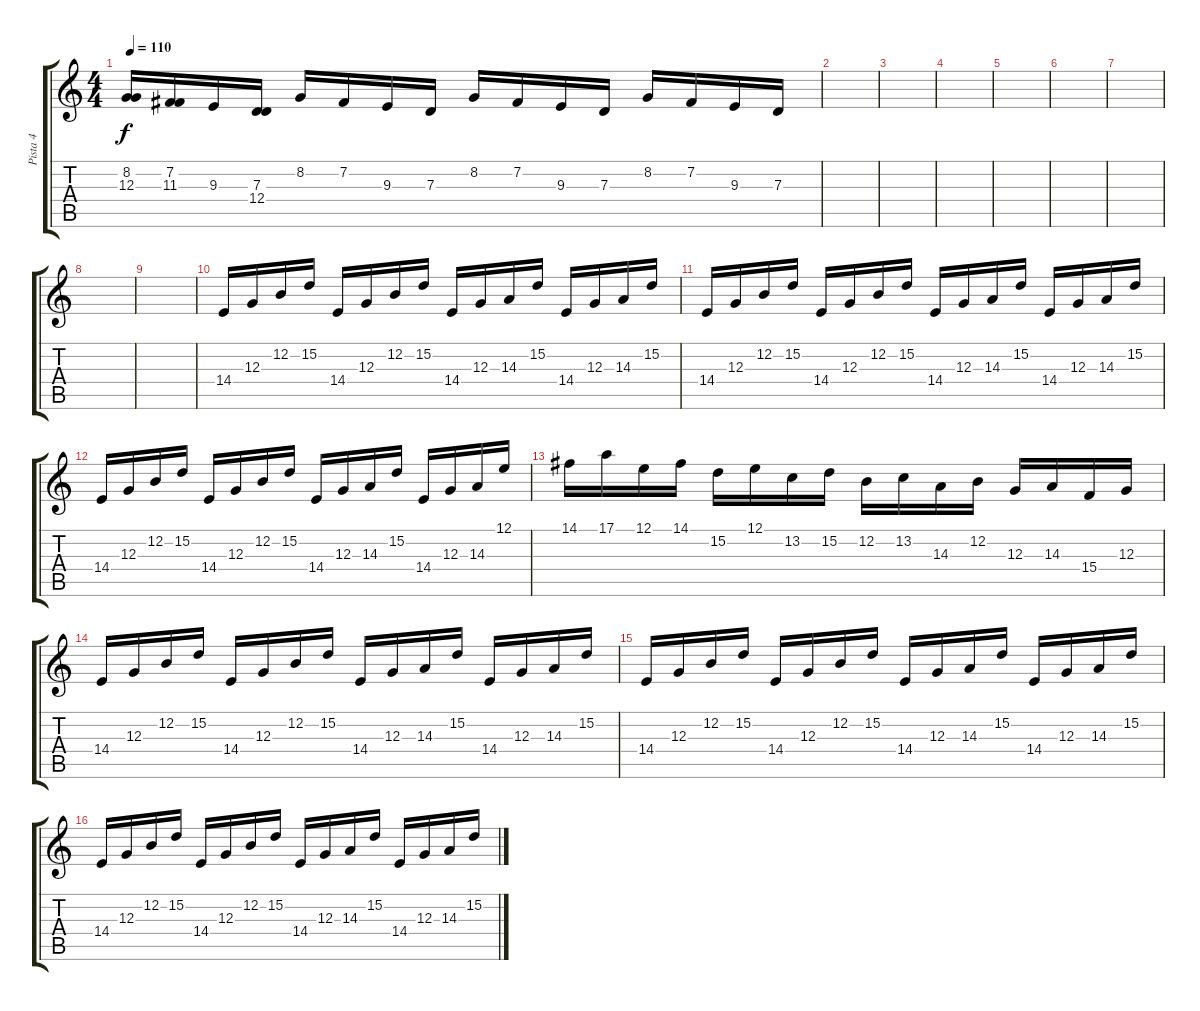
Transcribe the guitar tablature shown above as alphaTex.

\track ("Pista 4" "Pista 4") {instrument accordion}
\staff {score tabs}
\tuning (E4 B3 G3 D3 A2 E2) {hide}
\ts (4 4)
\tempo 110
\clef g2
\ks c
(8.2 12.3).16{dy f} (7.2 11.3).16 9.3.16 (7.3 12.4).16 8.2.16 7.2.16 9.3.16 7.3.16 8.2.16 7.2.16 9.3.16 7.3.16 8.2.16 7.2.16 9.3.16 7.3.16 |
|
|
|
|
|
|
|
|
14.4.16 12.3.16 12.2.16 15.2.16 14.4.16 12.3.16 12.2.16 15.2.16 14.4.16 12.3.16 14.3.16 15.2.16 14.4.16 12.3.16 14.3.16 15.2.16 |
14.4.16 12.3.16 12.2.16 15.2.16 14.4.16 12.3.16 12.2.16 15.2.16 14.4.16 12.3.16 14.3.16 15.2.16 14.4.16 12.3.16 14.3.16 15.2.16 |
14.4.16 12.3.16 12.2.16 15.2.16 14.4.16 12.3.16 12.2.16 15.2.16 14.4.16 12.3.16 14.3.16 15.2.16 14.4.16 12.3.16 14.3.16 12.1.16 |
14.1.16 17.1.16 12.1.16 14.1.16 15.2.16 12.1.16 13.2.16 15.2.16 12.2.16 13.2.16 14.3.16 12.2.16 12.3.16 14.3.16 15.4.16 12.3.16 |
14.4.16 12.3.16 12.2.16 15.2.16 14.4.16 12.3.16 12.2.16 15.2.16 14.4.16 12.3.16 14.3.16 15.2.16 14.4.16 12.3.16 14.3.16 15.2.16 |
14.4.16 12.3.16 12.2.16 15.2.16 14.4.16 12.3.16 12.2.16 15.2.16 14.4.16 12.3.16 14.3.16 15.2.16 14.4.16 12.3.16 14.3.16 15.2.16 |
14.4.16 12.3.16 12.2.16 15.2.16 14.4.16 12.3.16 12.2.16 15.2.16 14.4.16 12.3.16 14.3.16 15.2.16 14.4.16 12.3.16 14.3.16 15.2.16
